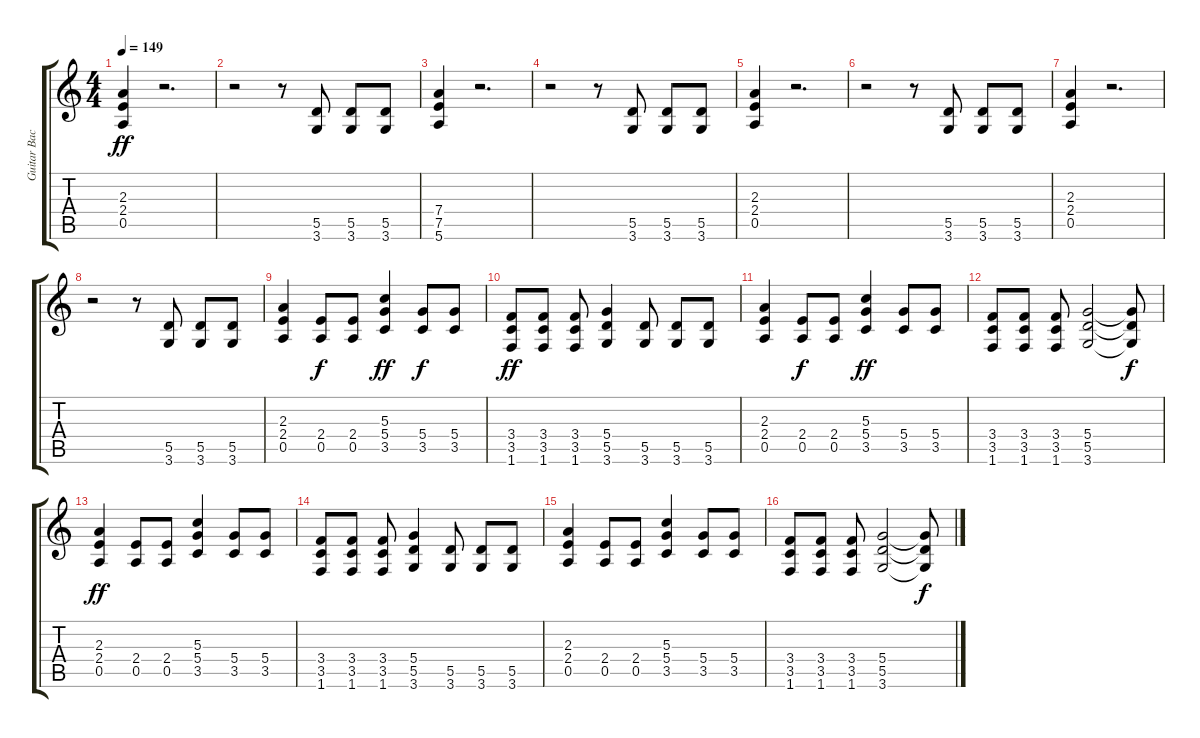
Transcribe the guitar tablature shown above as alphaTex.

\track ("Guitar Backing" "Guitar Bac") {instrument distortionguitar}
\staff {score tabs}
\tuning (E4 B3 G3 D3 A2 E2) {hide}
\ts (4 4)
\tempo 149
\clef g2
\ks c
(2.3 2.4 0.5).4{dy ff} r.2{d} |
r.2 r.8 (5.5 3.6).8 (5.5 3.6).8 (5.5 3.6).8 |
(7.4 7.5 5.6).4 r.2{d} |
r.2 r.8 (5.5 3.6).8 (5.5 3.6).8 (5.5 3.6).8 |
(2.3 2.4 0.5).4 r.2{d} |
r.2 r.8 (5.5 3.6).8 (5.5 3.6).8 (5.5 3.6).8 |
(2.3 2.4 0.5).4 r.2{d} |
r.2 r.8 (5.5 3.6).8 (5.5 3.6).8 (5.5 3.6).8 |
(2.3 2.4 0.5).4 (2.4 0.5).8{dy f} (2.4 0.5).8 (5.3 5.4 3.5).4{dy ff} (5.4 3.5).8{dy f} (5.4 3.5).8 |
(3.4 3.5 1.6).8{dy ff} (3.4 3.5 1.6).8 (3.4 3.5 1.6).8 (5.4 5.5 3.6).4 (5.5 3.6).8 (5.5 3.6).8 (5.5 3.6).8 |
(2.3 2.4 0.5).4 (2.4 0.5).8{dy f} (2.4 0.5).8 (5.3 5.4 3.5).4{dy ff} (5.4 3.5).8 (5.4 3.5).8 |
(3.4 3.5 1.6).8 (3.4 3.5 1.6).8 (3.4 3.5 1.6).8 (5.4 5.5 3.6).2 (5.4{t} 5.5{t} 3.6{t}).8{dy f} |
(2.3 2.4 0.5).4{dy ff} (2.4 0.5).8 (2.4 0.5).8 (5.3 5.4 3.5).4 (5.4 3.5).8 (5.4 3.5).8 |
(3.4 3.5 1.6).8 (3.4 3.5 1.6).8 (3.4 3.5 1.6).8 (5.4 5.5 3.6).4 (5.5 3.6).8 (5.5 3.6).8 (5.5 3.6).8 |
(2.3 2.4 0.5).4 (2.4 0.5).8 (2.4 0.5).8 (5.3 5.4 3.5).4 (5.4 3.5).8 (5.4 3.5).8 |
(3.4 3.5 1.6).8 (3.4 3.5 1.6).8 (3.4 3.5 1.6).8 (5.4 5.5 3.6).2 (5.4{t} 5.5{t} 3.6{t}).8{dy f}
